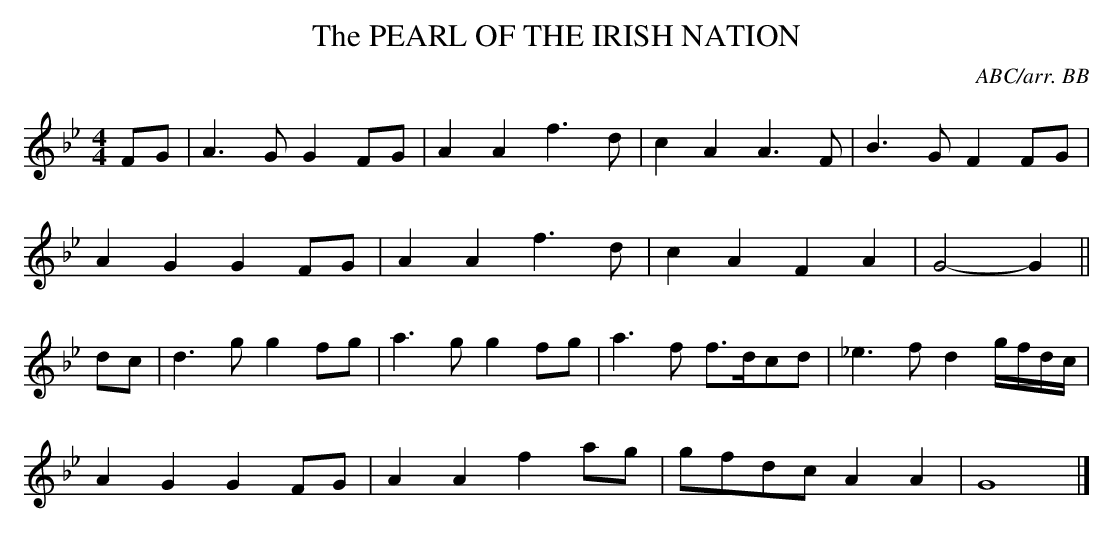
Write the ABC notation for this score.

X:1
T:PEARL OF THE IRISH NATION, The
Y:"moderato molto"
C:ABC/arr. BB
L:1/8
M:4/4
K:Gm
FG|A3G G2FG|A2A2 f3d|c2A2 A3F|B3G F2FG|
A2G2 G2FG|A2A2 f3d|c2A2 F2A2|G4-G2||
dc|d3g g2fg|a3g g2fg|a3f f>dcd|_e3f d2 g/f/d/c/|
A2G2 G2FG|A2A2 f2ag|gfdc A2A2|G8|]
